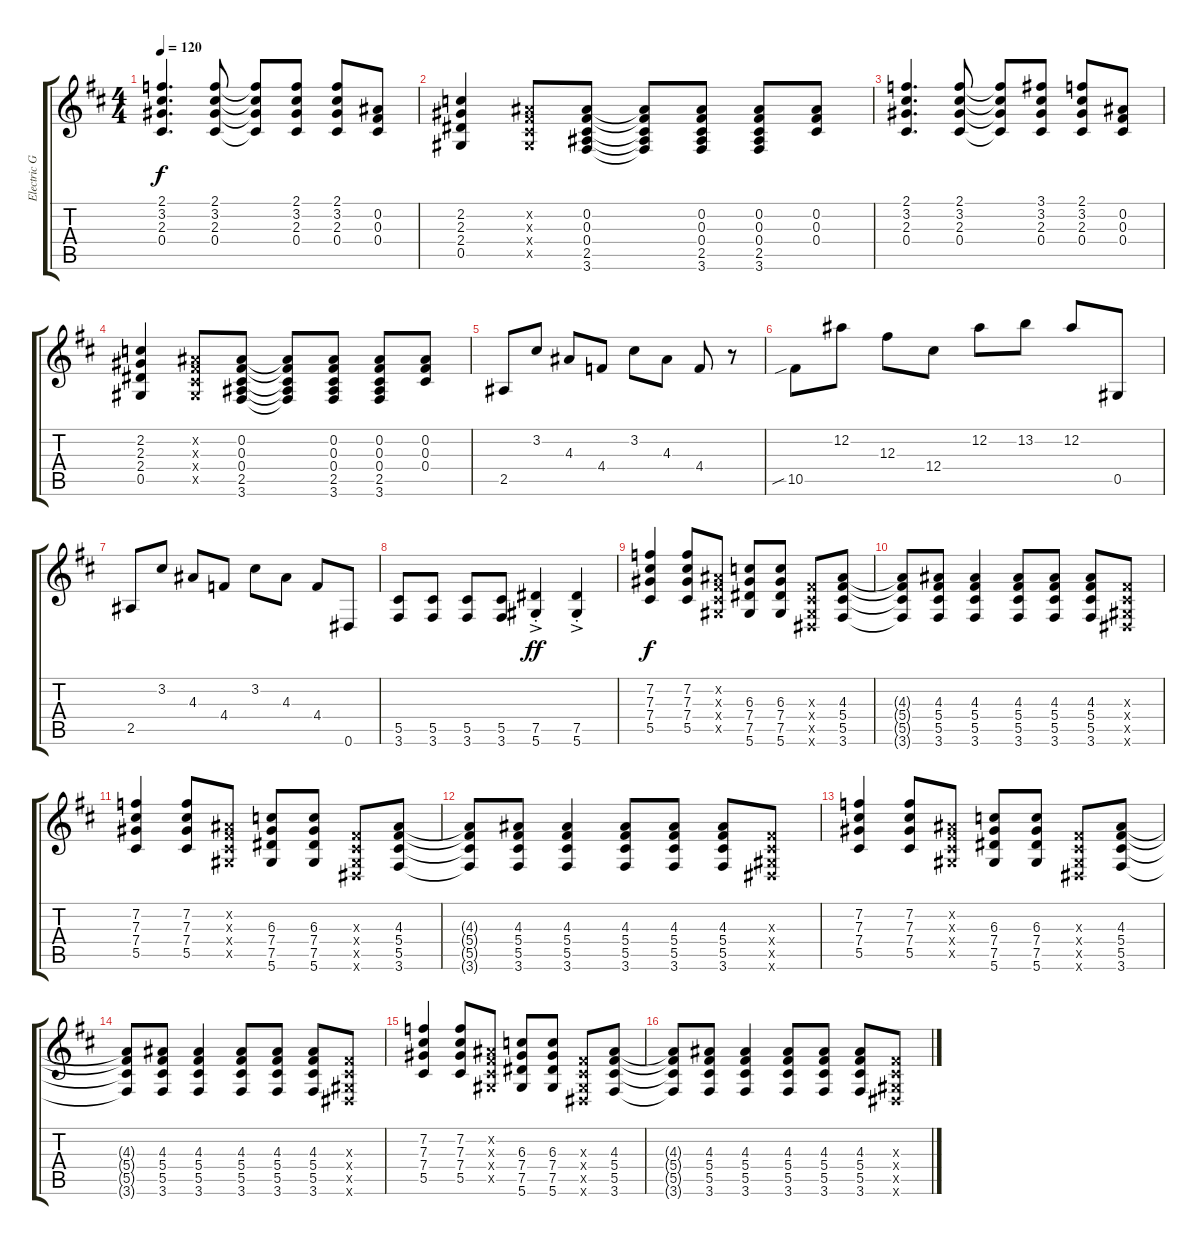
\track ("Electric Guitar 2" "Electric G") {instrument overdrivenguitar}
\staff {score tabs}
\tuning (Eb4 Bb3 Gb3 Db3 Ab2 Eb2) {hide}
\ts (4 4)
\tempo 120
\clef g2
\ks d
(2.1 3.2 2.3 0.4).4{d dy f} (2.1 3.2 2.3 0.4).8 (2.1{t} 3.2{t} 2.3{t} 0.4{t}).8 (2.1 3.2 2.3 0.4).8 (2.1 3.2 2.3 0.4).8 (0.2 0.3 0.4).8 |
(2.2 2.3 2.4 0.5).4 (0.2{x} 0.3{x} 0.4{x} 0.5{x}).8 (0.2 0.3 0.4 2.5 3.6).8 (0.2{t} 0.3{t} 0.4{t} 2.5{t} 3.6{t}).8 (0.2 0.3 0.4 2.5 3.6).8 (0.2 0.3 0.4 2.5 3.6).8 (0.2 0.3 0.4).8 |
(2.1 3.2 2.3 0.4).4{d} (2.1 3.2 2.3 0.4).8 (2.1{t} 3.2{t} 2.3{t} 0.4{t}).8 (3.1 3.2 2.3 0.4).8 (2.1 3.2 2.3 0.4).8 (0.2 0.3 0.4).8 |
(2.2 2.3 2.4 0.5).4 (0.2{x} 0.3{x} 0.4{x} 0.5{x}).8 (0.2 0.3 0.4 2.5 3.6).8 (0.2{t} 0.3{t} 0.4{t} 2.5{t} 3.6{t}).8 (0.2 0.3 0.4 2.5 3.6).8 (0.2 0.3 0.4 2.5 3.6).8 (0.2 0.3 0.4).8 |
2.5.8 3.2.8 4.3.8 4.4.8 3.2.8 4.3.8 4.4.8 r.8 |
10.5{sib}.8 12.2.8 12.3.8 12.4.8 12.2.8 13.2.8 12.2.8 0.5.8 |
2.5.8 3.2.8 4.3.8 4.4.8 3.2.8 4.3.8 4.4.8 0.6.8 |
(5.5 3.6).8 (5.5 3.6).8 (5.5 3.6).8 (5.5 3.6).8 (7.5{ac st} 5.6{ac st}).4{dy ff} (7.5{ac st} 5.6{ac st}).4 |
(7.2 7.3 7.4 5.5).4{dy f} (7.2 7.3 7.4 5.5).8 (0.2{x} 0.3{x} 0.4{x} 0.5{x}).8 (6.3 7.4 7.5 5.6).8 (6.3 7.4 7.5 5.6).8 (0.3{x} 0.4{x} 0.5{x} 0.6{x}).8 (4.3 5.4 5.5 3.6).8 |
(4.3{t} 5.4{t} 5.5{t} 3.6{t}).8 (4.3 5.4 5.5 3.6).8 (4.3 5.4 5.5 3.6).4 (4.3 5.4 5.5 3.6).8 (4.3 5.4 5.5 3.6).8 (4.3 5.4 5.5 3.6).8 (0.3{x} 0.4{x} 0.5{x} 0.6{x}).8 |
(7.2 7.3 7.4 5.5).4 (7.2 7.3 7.4 5.5).8 (0.2{x} 0.3{x} 0.4{x} 0.5{x}).8 (6.3 7.4 7.5 5.6).8 (6.3 7.4 7.5 5.6).8 (0.3{x} 0.4{x} 0.5{x} 0.6{x}).8 (4.3 5.4 5.5 3.6).8 |
(4.3{t} 5.4{t} 5.5{t} 3.6{t}).8 (4.3 5.4 5.5 3.6).8 (4.3 5.4 5.5 3.6).4 (4.3 5.4 5.5 3.6).8 (4.3 5.4 5.5 3.6).8 (4.3 5.4 5.5 3.6).8 (0.3{x} 0.4{x} 0.5{x} 0.6{x}).8 |
(7.2 7.3 7.4 5.5).4 (7.2 7.3 7.4 5.5).8 (0.2{x} 0.3{x} 0.4{x} 0.5{x}).8 (6.3 7.4 7.5 5.6).8 (6.3 7.4 7.5 5.6).8 (0.3{x} 0.4{x} 0.5{x} 0.6{x}).8 (4.3 5.4 5.5 3.6).8 |
(4.3{t} 5.4{t} 5.5{t} 3.6{t}).8 (4.3 5.4 5.5 3.6).8 (4.3 5.4 5.5 3.6).4 (4.3 5.4 5.5 3.6).8 (4.3 5.4 5.5 3.6).8 (4.3 5.4 5.5 3.6).8 (0.3{x} 0.4{x} 0.5{x} 0.6{x}).8 |
(7.2 7.3 7.4 5.5).4 (7.2 7.3 7.4 5.5).8 (0.2{x} 0.3{x} 0.4{x} 0.5{x}).8 (6.3 7.4 7.5 5.6).8 (6.3 7.4 7.5 5.6).8 (0.3{x} 0.4{x} 0.5{x} 0.6{x}).8 (4.3 5.4 5.5 3.6).8 |
(4.3{t} 5.4{t} 5.5{t} 3.6{t}).8 (4.3 5.4 5.5 3.6).8 (4.3 5.4 5.5 3.6).4 (4.3 5.4 5.5 3.6).8 (4.3 5.4 5.5 3.6).8 (4.3 5.4 5.5 3.6).8 (0.3{x} 0.4{x} 0.5{x} 0.6{x}).8
